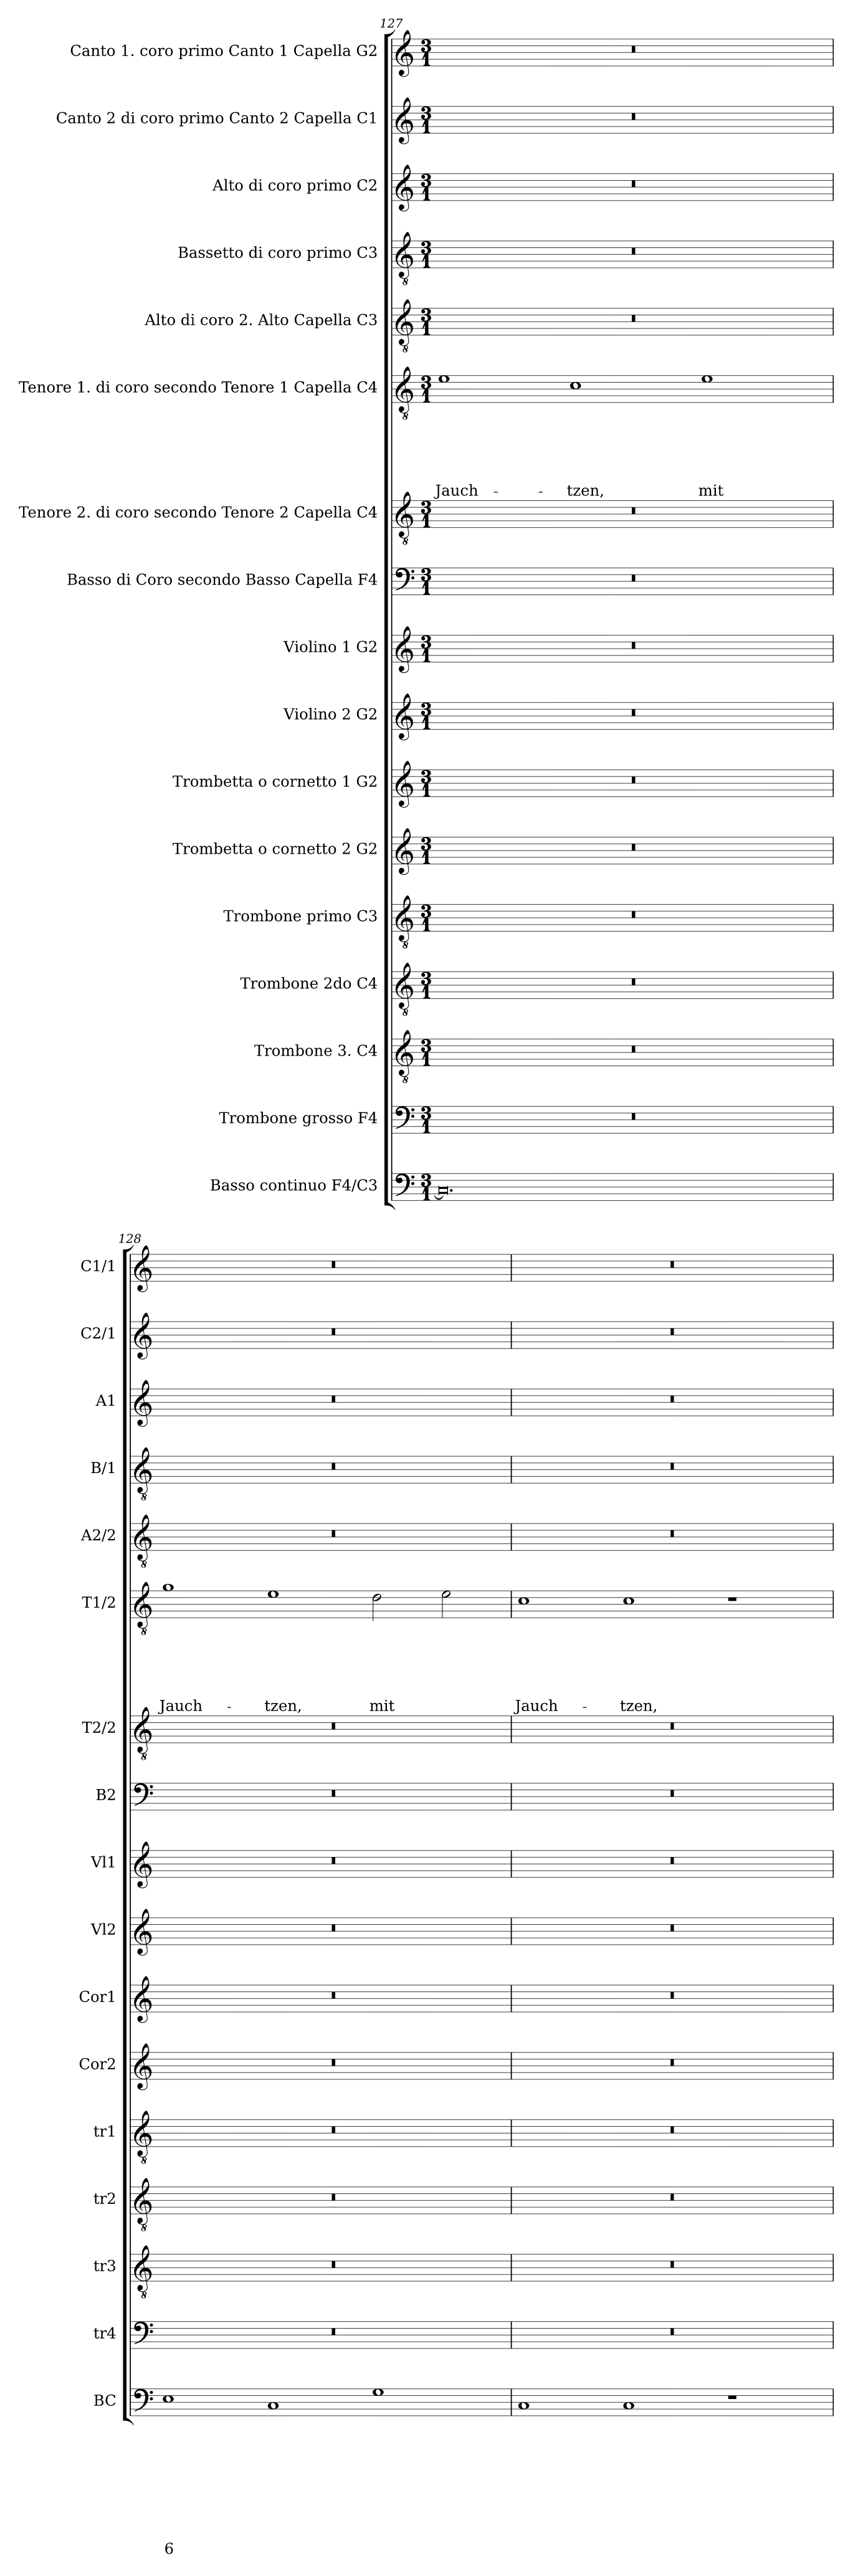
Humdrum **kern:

**kern	**text	**text	**text	**text	**text	**text	**text	**text	**text	**kern	**kern	**kern	**kern	**kern	**kern	**kern	**kern	**kern	**kern	**kern	**text	**text	**text	**text	**text	**text	**kern	**kern	**kern	**kern	**kern
*part17	*part17	*part17	*part17	*part17	*part17	*part17	*part17	*part17	*part17	*part16	*part15	*part14	*part13	*part12	*part11	*part10	*part9	*part8	*part7	*part6	*part6	*part6	*part6	*part6	*part6	*part6	*part5	*part4	*part3	*part2	*part1
*staff17	*staff17	*staff17	*staff17	*staff17	*staff17	*staff17	*staff17	*staff17	*staff17	*staff16	*staff15	*staff14	*staff13	*staff12	*staff11	*staff10	*staff9	*staff8	*staff7	*staff6	*staff6	*staff6	*staff6	*staff6	*staff6	*staff6	*staff5	*staff4	*staff3	*staff2	*staff1
*I"Basso continuo F4/C3	*	*	*	*	*	*	*	*	*	*I"Trombone grosso F4	*I"Trombone 3. C4	*I"Trombone 2do C4	*I"Trombone primo C3	*I"Trombetta o cornetto 2 G2	*I"Trombetta o cornetto 1 G2	*I"Violino 2 G2	*I"Violino 1 G2	*I"Basso di Coro secondo Basso Capella F4	*I"Tenore 2.  di coro secondo Tenore 2 Capella C4	*I"Tenore 1. di coro secondo Tenore 1 Capella C4	*	*	*	*	*	*	*I"Alto di coro 2. Alto Capella C3	*I"Bassetto di coro primo C3	*I"Alto di coro primo C2	*I"Canto 2 di coro primo Canto 2 Capella C1	*I"Canto 1. coro primo Canto 1 Capella G2
*I'BC	*	*	*	*	*	*	*	*	*	*I'tr4	*I'tr3	*I'tr2	*I'tr1	*I'Cor2	*I'Cor1	*I'Vl2	*I'Vl1	*I'B2	*I'T2/2	*I'T1/2	*	*	*	*	*	*	*I'A2/2	*I'B/1	*I'A1	*I'C2/1	*I'C1/1
!!LO:PB:g=z
*clefF4	*	*	*	*	*	*	*	*	*	*clefF4	*clefGv2	*clefGv2	*clefGv2	*clefG2	*clefG2	*clefG2	*clefG2	*clefF4	*clefGv2	*clefGv2	*	*	*	*	*	*	*clefGv2	*clefGv2	*clefG2	*clefG2	*clefG2
*k[]	*	*	*	*	*	*	*	*	*	*k[]	*k[]	*k[]	*k[]	*k[]	*k[]	*k[]	*k[]	*k[]	*k[]	*k[]	*	*	*	*	*	*	*k[]	*k[]	*k[]	*k[]	*k[]
*C:	*	*	*	*	*	*	*	*	*	*C:	*C:	*C:	*C:	*C:	*C:	*C:	*C:	*C:	*C:	*C:	*	*	*	*	*	*	*C:	*C:	*C:	*C:	*C:
*M3/1	*	*	*	*	*	*	*	*	*	*M3/1	*M3/1	*M3/1	*M3/1	*M3/1	*M3/1	*M3/1	*M3/1	*M3/1	*M3/1	*M3/1	*	*	*	*	*	*	*M3/1	*M3/1	*M3/1	*M3/1	*M3/1
=127	=127	=127	=127	=127	=127	=127	=127	=127	=127	=127	=127	=127	=127	=127	=127	=127	=127	=127	=127	=127	=127	=127	=127	=127	=127	=127	=127	=127	=127	=127	=127
!	!	!	!	!	!	!	!	!	!	!	!	!	!	!	!	!	!	!	!	!	!	!	!	!	!	!LO:LY:b	!	!	!	!	!
0.C]	.	.	.	.	.	.	.	.	.	0.r	0.r	0.r	0.r	0.r	0.r	0.r	0.r	0.r	0.r	1e	.	.	.	.	.	Jauch-	0.r	0.r	0.r	0.r	0.r
!	!	!	!	!	!	!	!	!	!	!	!	!	!	!	!	!	!	!	!	!	!	!	!	!	!	!LO:LY:b	!	!	!	!	!
.	.	.	.	.	.	.	.	.	.	.	.	.	.	.	.	.	.	.	.	1c	.	.	.	.	.	-tzen,	.	.	.	.	.
!	!	!	!	!	!	!	!	!	!	!	!	!	!	!	!	!	!	!	!	!	!	!	!	!	!	!LO:LY:b	!	!	!	!	!
.	.	.	.	.	.	.	.	.	.	.	.	.	.	.	.	.	.	.	.	1e	.	.	.	.	.	mit	.	.	.	.	.
=128	=128	=128	=128	=128	=128	=128	=128	=128	=128	=128	=128	=128	=128	=128	=128	=128	=128	=128	=128	=128	=128	=128	=128	=128	=128	=128	=128	=128	=128	=128	=128
!	!	!	!	!	!	!	!	!	!LO:LY:b	!	!	!	!	!	!	!	!	!	!	!	!	!	!	!	!	!LO:LY:b	!	!	!	!	!
1E	.	.	.	.	.	.	.	.	6	0.r	0.r	0.r	0.r	0.r	0.r	0.r	0.r	0.r	0.r	1g	.	.	.	.	.	Jauch-	0.r	0.r	0.r	0.r	0.r
!	!	!	!	!	!	!	!	!	!	!	!	!	!	!	!	!	!	!	!	!	!	!	!	!	!	!LO:LY:b	!	!	!	!	!
1C	.	.	.	.	.	.	.	.	.	.	.	.	.	.	.	.	.	.	.	1e	.	.	.	.	.	-tzen,	.	.	.	.	.
!	!	!	!	!	!	!	!	!	!	!	!	!	!	!	!	!	!	!	!	!	!	!	!	!	!	!LO:LY:b	!	!	!	!	!
1G	.	.	.	.	.	.	.	.	.	.	.	.	.	.	.	.	.	.	.	2d\	.	.	.	.	.	mit	.	.	.	.	.
.	.	.	.	.	.	.	.	.	.	.	.	.	.	.	.	.	.	.	.	2e\	.	.	.	.	.	.	.	.	.	.	.
=129	=129	=129	=129	=129	=129	=129	=129	=129	=129	=129	=129	=129	=129	=129	=129	=129	=129	=129	=129	=129	=129	=129	=129	=129	=129	=129	=129	=129	=129	=129	=129
!	!	!	!	!	!	!	!	!	!	!	!	!	!	!	!	!	!	!	!	!	!	!	!	!	!	!LO:LY:b	!	!	!	!	!
1C	.	.	.	.	.	.	.	.	.	0.r	0.r	0.r	0.r	0.r	0.r	0.r	0.r	0.r	0.r	1c	.	.	.	.	.	Jauch-	0.r	0.r	0.r	0.r	0.r
!	!	!	!	!	!	!	!	!	!	!	!	!	!	!	!	!	!	!	!	!	!	!	!	!	!	!LO:LY:b	!	!	!	!	!
1C	.	.	.	.	.	.	.	.	.	.	.	.	.	.	.	.	.	.	.	1c	.	.	.	.	.	-tzen,	.	.	.	.	.
1r	.	.	.	.	.	.	.	.	.	.	.	.	.	.	.	.	.	.	.	1r	.	.	.	.	.	.	.	.	.	.	.
=	=	=	=	=	=	=	=	=	=	=	=	=	=	=	=	=	=	=	=	=	=	=	=	=	=	=	=	=	=	=	=
*-	*-	*-	*-	*-	*-	*-	*-	*-	*-	*-	*-	*-	*-	*-	*-	*-	*-	*-	*-	*-	*-	*-	*-	*-	*-	*-	*-	*-	*-	*-	*-
